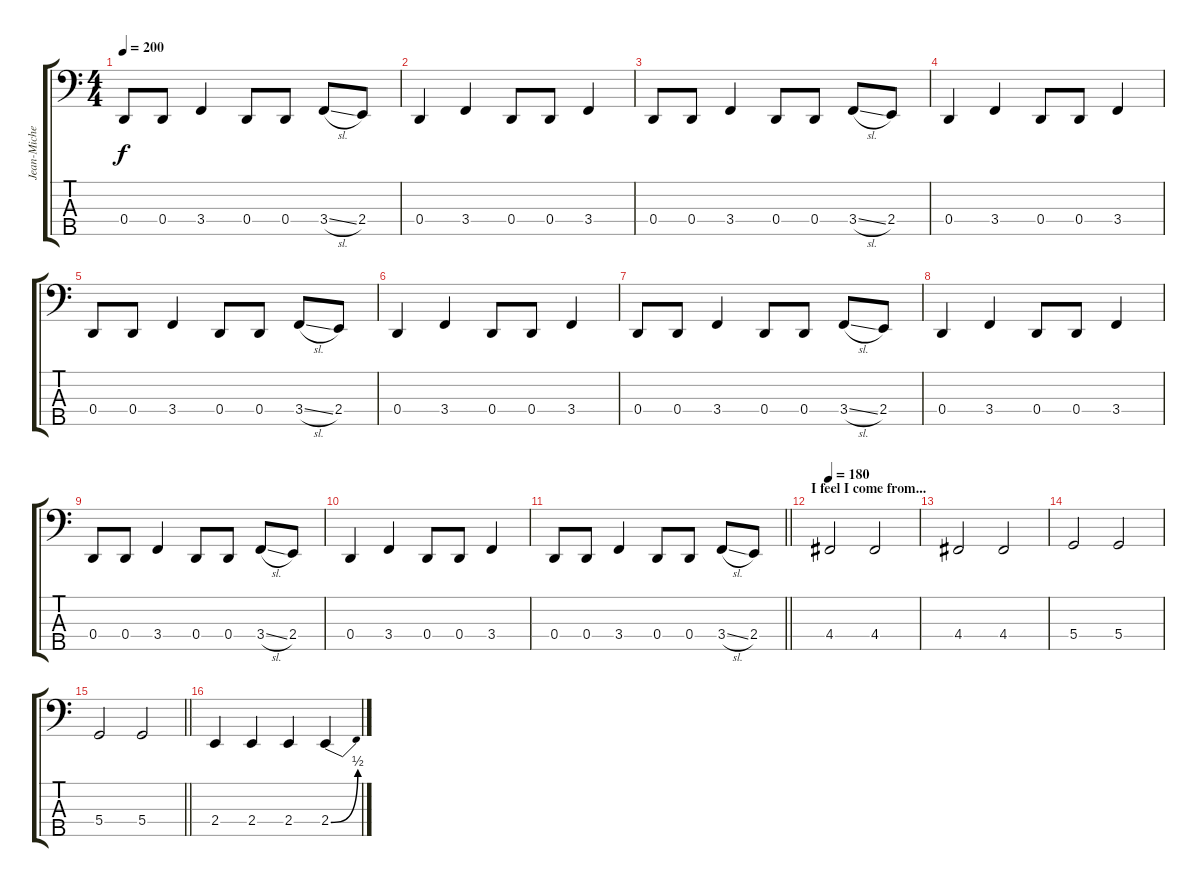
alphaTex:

\track ("Jean-Michel Labadie" "Jean-Miche") {instrument electricbasspick}
\staff {score tabs}
\tuning (F2 C2 G1 D1 A0) {hide}
\ts (4 4)
\tempo 200
\clef f4
\ks c
0.4.8{dy f} 0.4.8 3.4.4 0.4.8 0.4.8 3.4{sl}.8 2.4.8 |
0.4.4 3.4.4 0.4.8 0.4.8 3.4.4 |
0.4.8 0.4.8 3.4.4 0.4.8 0.4.8 3.4{sl}.8 2.4.8 |
0.4.4 3.4.4 0.4.8 0.4.8 3.4.4 |
0.4.8 0.4.8 3.4.4 0.4.8 0.4.8 3.4{sl}.8 2.4.8 |
0.4.4 3.4.4 0.4.8 0.4.8 3.4.4 |
0.4.8 0.4.8 3.4.4 0.4.8 0.4.8 3.4{sl}.8 2.4.8 |
0.4.4 3.4.4 0.4.8 0.4.8 3.4.4 |
0.4.8 0.4.8 3.4.4 0.4.8 0.4.8 3.4{sl}.8 2.4.8 |
0.4.4 3.4.4 0.4.8 0.4.8 3.4.4 |
\barLineRight lightlight
0.4.8 0.4.8 3.4.4 0.4.8 0.4.8 3.4{sl}.8 2.4.8 |
\section ("" "I feel I come from...")
\tempo 180
4.4.2 4.4.2 |
4.4.2 4.4.2 |
5.4.2 5.4.2 |
\barLineRight lightlight
5.4.2 5.4.2 |
2.4.4 2.4.4 2.4.4 2.4{be (bend 0 0 60 2)}.4
